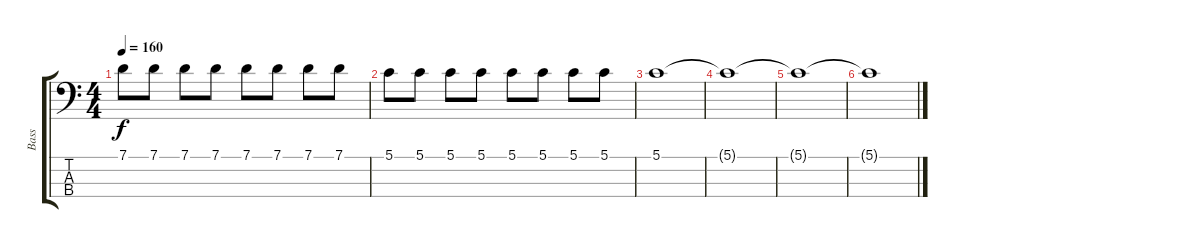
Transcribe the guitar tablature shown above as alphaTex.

\track ("Bass" "Bass") {instrument electricbasspick}
\staff {score tabs}
\tuning (G2 D2 A1 E1) {hide}
\ts (4 4)
\tempo 160
\clef f4
\ks c
7.1.8{dy f} 7.1.8 7.1.8 7.1.8 7.1.8 7.1.8 7.1.8 7.1.8 |
5.1.8 5.1.8 5.1.8 5.1.8 5.1.8 5.1.8 5.1.8 5.1.8 |
5.1.1 |
5.1{t}.1 |
5.1{t}.1 |
5.1{t}.1
